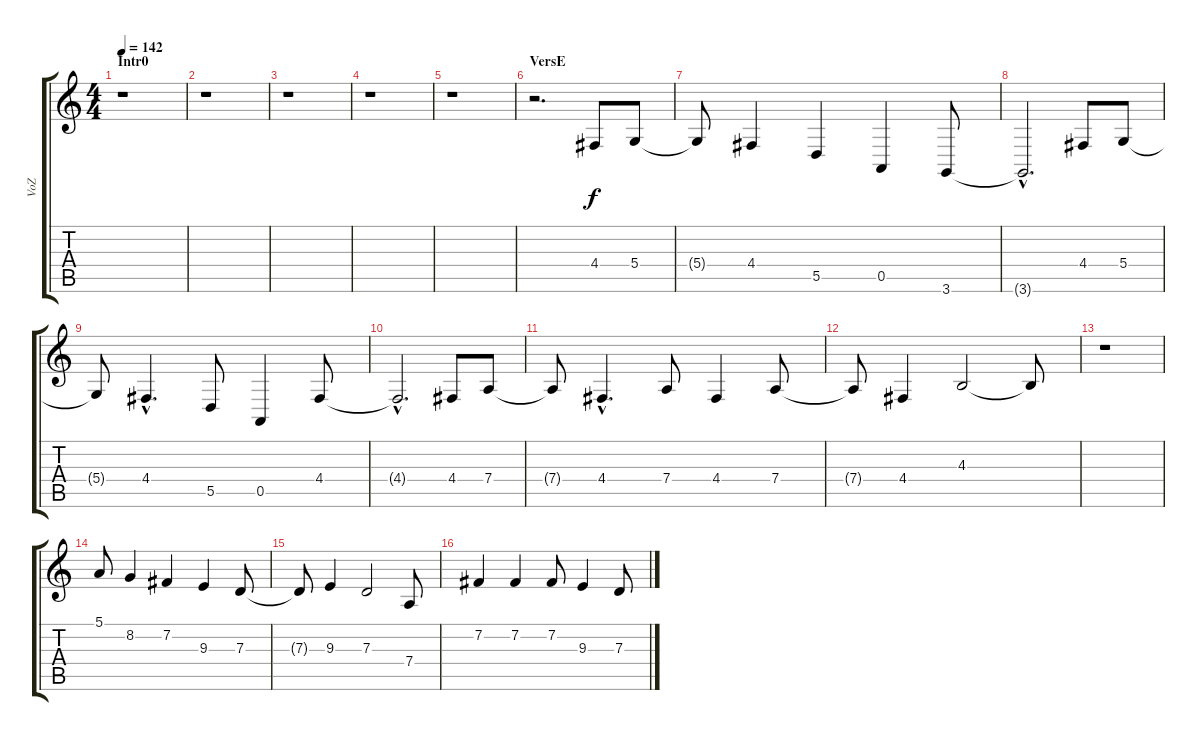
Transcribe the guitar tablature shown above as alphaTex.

\track ("VoZ" "VoZ") {instrument clarinet}
\staff {score tabs}
\tuning (E4 B3 G3 D3 A2 E2) {hide}
\ts (4 4)
\section ("" "Intr0")
\tempo 142
\clef g2
\ks c
r.1{dy f instrument clarinet} |
r.1 |
r.1 |
r.1 |
r.1 |
\section ("" "VersE")
r.2{d} 4.4.8 5.4.8 |
5.4{t}.8 4.4.4 5.5.4 0.5.4 3.6.8 |
3.6{hac t}.2{d} 4.4.8 5.4.8 |
5.4{t}.8 4.4{hac}.4{d} 5.5.8 0.5.4 4.4.8 |
4.4{hac t}.2{d} 4.4.8 7.4.8 |
7.4{t}.8 4.4{hac}.4{d} 7.4.8 4.4.4 7.4.8 |
7.4{t}.8 4.4.4 4.3.2 4.3{t}.8 |
r.1 |
5.1.8 8.2.4 7.2.4 9.3.4 7.3.8 |
7.3{t}.8 9.3.4 7.3.2 7.4.8 |
7.2.4 7.2.4 7.2.8 9.3.4 7.3.8
